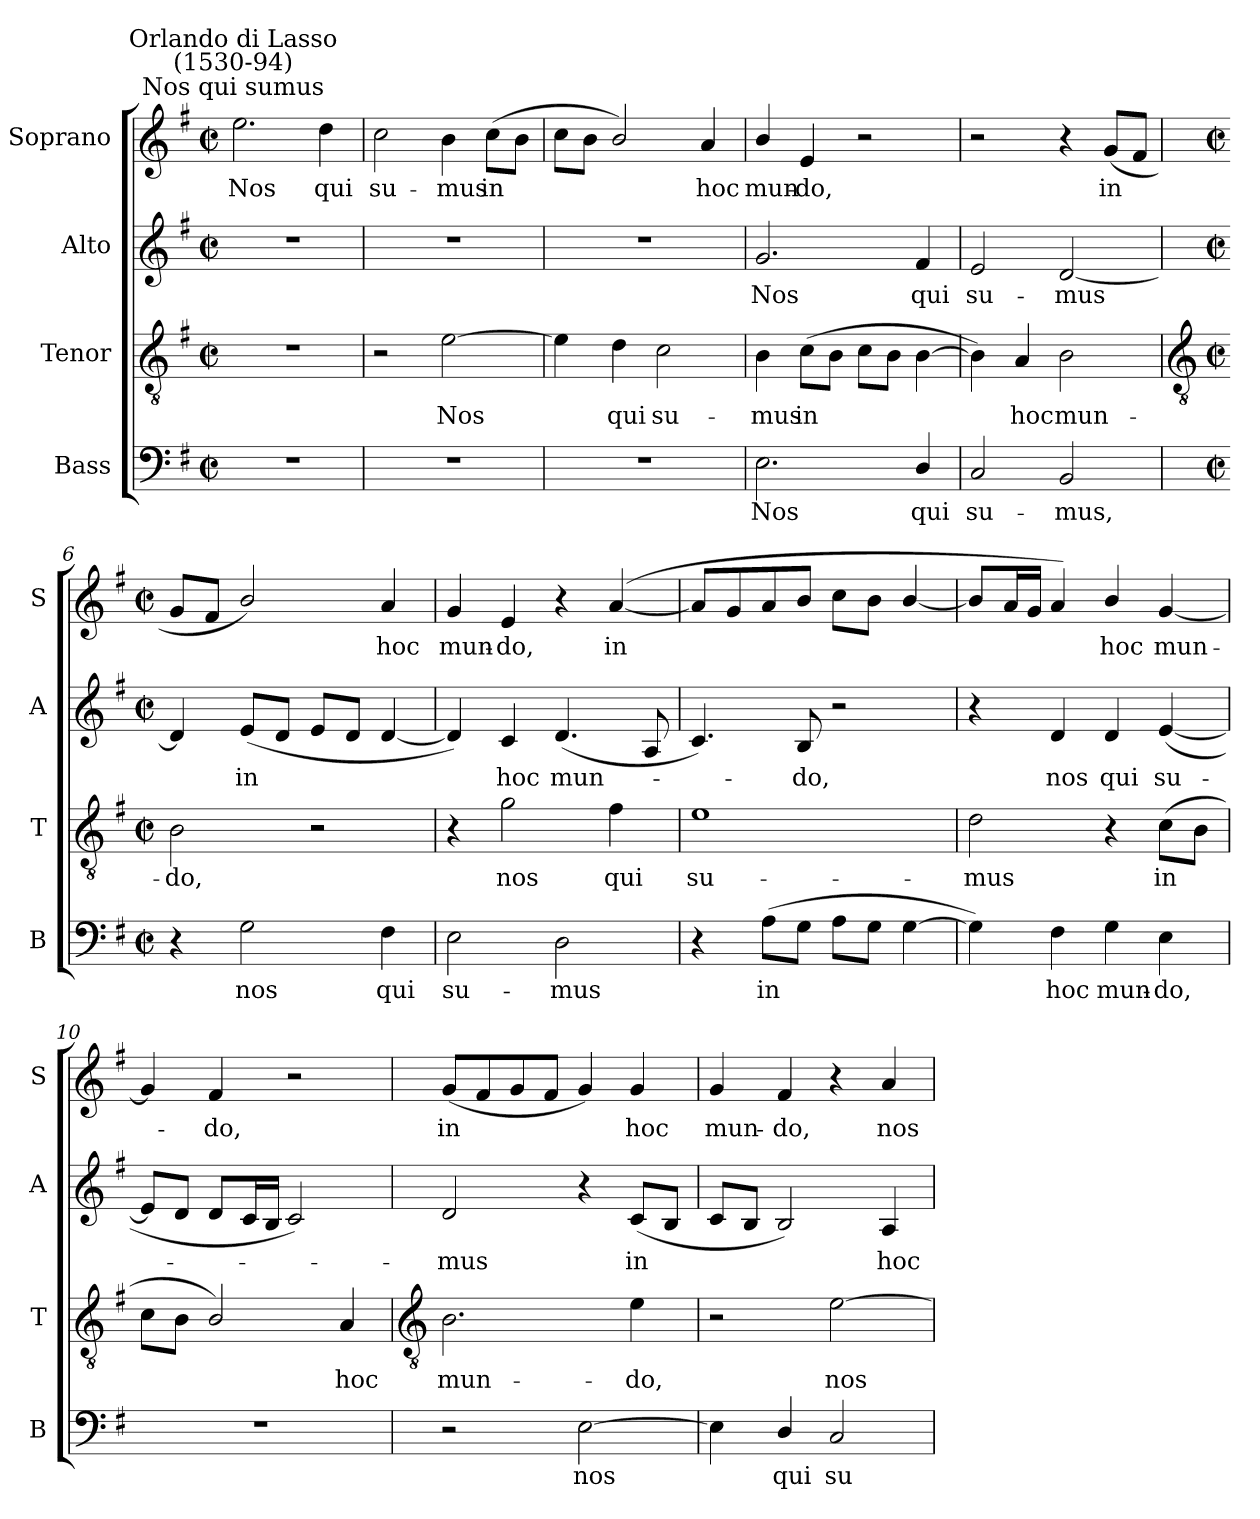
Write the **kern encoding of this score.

**kern	**text	**kern	**text	**kern	**text	**kern	**text
*part4	*part4	*part3	*part3	*part2	*part2	*part1	*part1
*staff4	*staff4	*staff3	*staff3	*staff2	*staff2	*staff1	*staff1
*I"Bass	*	*I"Tenor	*	*I"Alto	*	*I"Soprano	*
*I'B	*	*I'T	*	*I'A	*	*I'S	*
*clefF4	*	*clefGv2	*	*clefG2	*	*clefG2	*
*k[f#]	*	*k[f#]	*	*k[f#]	*	*k[f#]	*
*G:	*	*G:	*	*G:	*	*G:	*
*M2/2	*	*M2/2	*	*M2/2	*	*M2/2	*
*met(c|)	*	*met(c|)	*	*met(c|)	*	*met(c|)	*
=1	=1	=1	=1	=1	=1	=1	=1
!	!	!	!	!	!	!LO:TX:a:cj:t=Nos qui sumus	!
!	!	!	!	!	!	!LO:TX:a:cj:t=Orlando di Lasso\n(1530-94)	!
!	!	!	!	!	!	!	!LO:LY:b
1r	.	1r	.	1r	.	2.ee	Nos
!	!	!	!	!	!	!	!LO:LY:b
.	.	.	.	.	.	4dd	qui
=2	=2	=2	=2	=2	=2	=2	=2
!	!	!	!	!	!	!	!LO:LY:b
1r	.	2r	.	1r	.	2cc	su-
!	!	!	!LO:LY:b	!	!	!	!LO:LY:b
.	.	[2e	Nos	.	.	4b	-mus
!	!	!	!	!	!	!	!LO:LY:b
.	.	.	.	.	.	(>8ccL	in
.	.	.	.	.	.	8bJ	.
=3	=3	=3	=3	=3	=3	=3	=3
1r	.	4e]	.	1r	.	8ccL	.
.	.	.	.	.	.	8bJ	.
!	!	!	!LO:LY:b	!	!	!	!
.	.	4d	qui	.	.	2b/)	.
!	!	!	!LO:LY:b	!	!	!	!
.	.	2c	su-	.	.	.	.
!	!	!	!	!	!	!	!LO:LY:b
.	.	.	.	.	.	4a	hoc
=4	=4	=4	=4	=4	=4	=4	=4
!	!LO:LY:b	!	!LO:LY:b	!	!LO:LY:b	!	!LO:LY:b
2.E	Nos	4B	-mus	2.g	Nos	4b/	mun-
!	!	!	!LO:LY:b	!	!	!	!LO:LY:b
.	.	(>8cL	in	.	.	4e	-do,
.	.	8BJ	.	.	.	.	.
.	.	8cL	.	.	.	2r	.
.	.	8BJ	.	.	.	.	.
!	!LO:LY:b	!	!	!	!LO:LY:b	!	!
4D/	qui	[4B\	.	4f#	qui	.	.
=5	=5	=5	=5	=5	=5	=5	=5
!	!LO:LY:b	!	!	!	!LO:LY:b	!	!
2C	su-	4B\])	.	2e	su-	2r	.
!	!	!	!LO:LY:b	!	!	!	!
.	.	4A	hoc	.	.	.	.
!	!LO:LY:b	!	!LO:LY:b	!	!LO:LY:b	!	!
2BB	-mus,	2B	mun-	[2d	-mus	4r	.
!	!	!	!	!	!	!	!LO:LY:b
.	.	.	.	.	.	(<8gL	in
.	.	.	.	.	.	8f#J	.
!!LO:LB:g=z
=6	=6	=6	=6	=6	=6	=6	=6
*	*	*clefGv2	*	*	*	*	*
*M2/2	*	*M2/2	*	*M2/2	*	*M2/2	*
*met(c|)	*	*met(c|)	*	*met(c|)	*	*met(c|)	*
!	!	!	!LO:LY:b	!	!	!	!
4r	.	2B	-do,	4d]	.	8gL	.
.	.	.	.	.	.	8f#J	.
!	!LO:LY:b	!	!	!	!LO:LY:b	!	!
2G	nos	.	.	(<8eL	in	2b/)	.
.	.	.	.	8dJ	.	.	.
.	.	2r	.	8eL	.	.	.
.	.	.	.	8dJ	.	.	.
!	!LO:LY:b	!	!	!	!	!	!LO:LY:b
4F#	qui	.	.	[4d	.	4a	hoc
=7	=7	=7	=7	=7	=7	=7	=7
!	!LO:LY:b	!	!	!	!	!	!LO:LY:b
2E	su-	4r	.	4d])	.	4g	mun-
!	!	!	!LO:LY:b	!	!LO:LY:b	!	!LO:LY:b
.	.	2g	nos	4c	hoc	4e	-do,
!	!LO:LY:b	!	!	!	!LO:LY:b	!	!
2D	-mus	.	.	(<4.d	mun-	4r	.
!	!	!	!LO:LY:b	!	!	!	!LO:LY:b
.	.	4f#	qui	.	.	(<[4a	in
.	.	.	.	8A	.	.	.
=8	=8	=8	=8	=8	=8	=8	=8
!	!	!	!LO:LY:b	!	!	!	!
4r	.	1e	su-	4.c)	.	8aL]	.
.	.	.	.	.	.	8g	.
!	!LO:LY:b	!	!	!	!	!	!
(>8AL	in	.	.	.	.	8a	.
!	!	!	!	!	!LO:LY:b	!	!
8GJ	.	.	.	8B	do,	8bJ	.
8AL	.	.	.	2r	.	8ccL	.
8GJ	.	.	.	.	.	8bJ	.
[4G	.	.	.	.	.	[4b/	.
=9	=9	=9	=9	=9	=9	=9	=9
!	!	!	!LO:LY:b	!	!	!	!
4G])	.	2d	-mus	4r	.	8bL]	.
.	.	.	.	.	.	16aL	.
.	.	.	.	.	.	16gJJ	.
!	!LO:LY:b	!	!	!	!LO:LY:b	!	!
4F#	hoc	.	.	4d	nos	4a)	.
!	!LO:LY:b	!	!	!	!LO:LY:b	!	!LO:LY:b
4G	mun-	4r	.	4d	qui	4b/	hoc
!	!LO:LY:b	!	!LO:LY:b	!	!LO:LY:b	!	!LO:LY:b
4E	-do,	(>8cL	in	(<[4e	su-	[4g	mun-
.	.	8BJ	.	.	.	.	.
=10	=10	=10	=10	=10	=10	=10	=10
1r	.	8cL	.	8eL]	.	4g]	.
.	.	8BJ	.	8dJ	.	.	.
!	!	!	!	!	!	!	!LO:LY:b
.	.	2B/)	.	8dL	.	4f#	do,
.	.	.	.	16cL	.	.	.
.	.	.	.	16BJJ	.	.	.
.	.	.	.	2c)	.	2r	.
!	!	!	!LO:LY:b	!	!	!	!
.	.	4A	hoc	.	.	.	.
!!LO:LB:g=z
=11	=11	=11	=11	=11	=11	=11	=11
*	*	*clefGv2	*	*	*	*	*
!	!	!	!LO:LY:b	!	!LO:LY:b	!	!LO:LY:b
2r	.	2.B	mun-	2d	mus	(<8gL	in
.	.	.	.	.	.	8f#	.
.	.	.	.	.	.	8g	.
.	.	.	.	.	.	8f#J	.
!	!LO:LY:b	!	!	!	!	!	!
[2E	nos	.	.	4r	.	4g)	.
!	!	!	!LO:LY:b	!	!LO:LY:b	!	!LO:LY:b
.	.	4e	-do,	(<8cL	in	4g	hoc
.	.	.	.	8BJ	.	.	.
=12	=12	=12	=12	=12	=12	=12	=12
!	!	!	!	!	!	!	!LO:LY:b
4E]	.	2r	.	8cL	.	4g	mun-
.	.	.	.	8BJ	.	.	.
!	!LO:LY:b	!	!	!	!	!	!LO:LY:b
4D/	qui	.	.	2B)	.	4f#	-do,
!	!LO:LY:b	!	!LO:LY:b	!	!	!	!
2C	su-	[2e	nos	.	.	4r	.
!	!	!	!	!	!LO:LY:b	!	!LO:LY:b
.	.	.	.	4A	hoc	4a	nos
=	=	=	=	=	=	=	=
*-	*-	*-	*-	*-	*-	*-	*-
